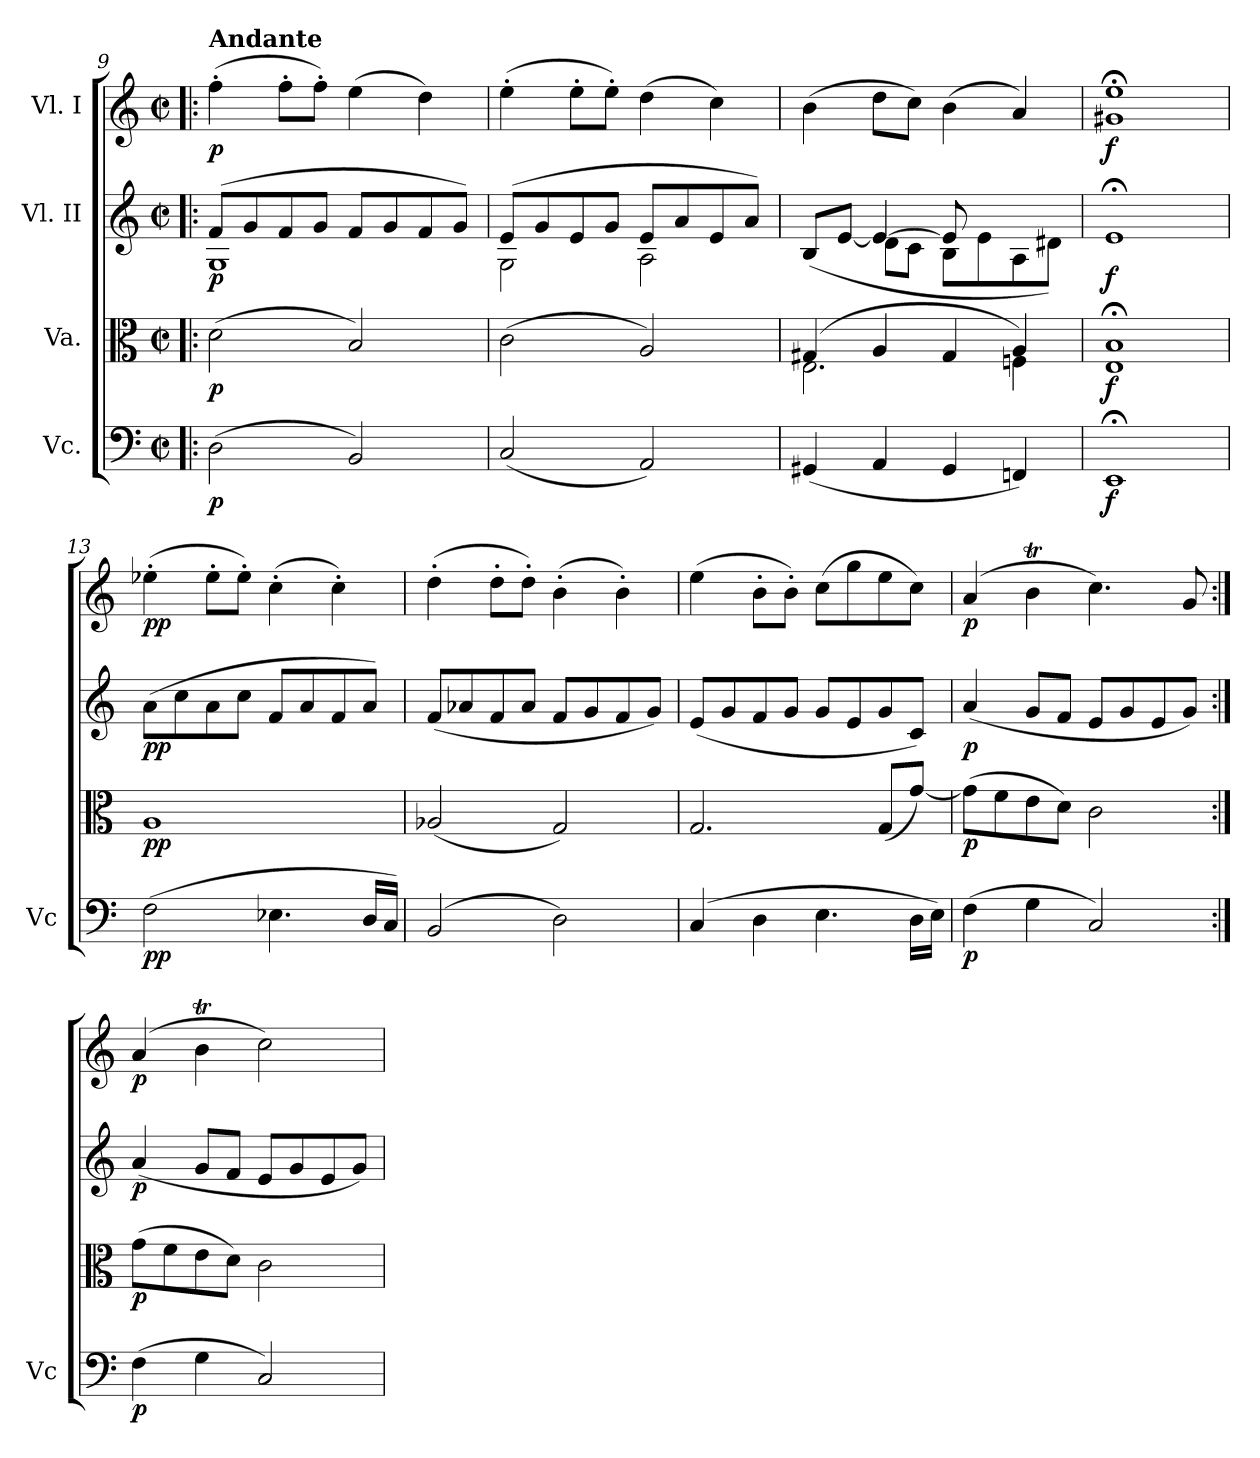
**kern	**dynam	**kern	**dynam	**kern	**dynam	**kern	**dynam
*part4	*part4	*part3	*part3	*part2	*part2	*part1	*part1
*staff4	*staff4	*staff3	*staff3	*staff2	*staff2	*staff1	*staff1
*I"Vc.	*	*I"Va.	*	*I"Vl. II	*	*I"Vl. I	*
*I'Vc	*	*	*	*	*	*	*
*clefF4	*	*clefC3	*	*clefG2	*	*clefG2	*
*k[]	*	*k[]	*	*k[]	*	*k[]	*
*M2/2	*	*M2/2	*	*M2/2	*	*M2/2	*
*met(c|)	*	*met(c|)	*	*met(c|)	*	*met(c|)	*
=9!|:	=9!|:	=9!|:	=9!|:	=9!|:	=9!|:	=9!|:	=9!|:
*	*	*	*	*^	*	*	*
!	!	!	!	!	!	!	!LO:TX:a:B:t=Andante	!
!	!LO:DY:b	!	!LO:DY:b	!	!	!LO:DY:b	!	!LO:DY:b
(>2D\	p	(>2d\	p	(>8f/L	1G	p	(>4ff'\	p
.	.	.	.	8g/	.	.	.	.
.	.	.	.	8f/	.	.	8ff'\L	.
.	.	.	.	8g/J	.	.	8ff'\J)	.
2BB/)	.	2B/)	.	8f/L	.	.	(>4ee\	.
.	.	.	.	8g/	.	.	.	.
.	.	.	.	8f/	.	.	4dd\)	.
.	.	.	.	8g/J)	.	.	.	.
=10	=10	=10	=10	=10	=10	=10	=10	=10
!	!LO:DY:b	!	!LO:DY:b	!	!	!LO:DY:b	!	!LO:DY:b
(<2C/	cresc.	(>2c\	cresc.	(>8e/L	2G\	cresc.	(>4ee'\	cresc.
.	.	.	.	8g/	.	.	.	.
.	.	.	.	8e/	.	.	8ee'\L	.
.	.	.	.	8g/J	.	.	8ee'\J)	.
2AA/)	.	2A/)	.	8e/L	2A\	.	(>4dd\	.
.	.	.	.	8a/	.	.	.	.
.	.	.	.	8e/	.	.	4cc\)	.
.	.	.	.	8a/J)	.	.	.	.
=11	=11	=11	=11	=11	=11	=11	=11	=11
*	*	*^	*	*	*	*	*	*
(<4GG#X/	.	(>4G#X/	2.E\	.	(<8B/L	4ryy	.	(>4b\	.
.	.	.	.	.	[8e/J	.	.	.	.
4AA/	.	4A/	.	.	4e/_	8d\L	.	8dd\L	.
.	.	.	.	.	.	8c\J	.	8cc\J)	.
4GG#/	.	4G#/	.	.	8e/]	8B\L	.	(>4b\	.
.	.	.	.	.	8ryy	8e\	.	.	.
4FFn/)	.	4A/)	4Fn\	.	4ryy	8A\	.	4a/)	.
.	.	.	.	.	.	8d#X\J)	.	.	.
*	*	*v	*v	*	*	*	*	*	*
=12	=12	=12	=12	=12	=12	=12	=12	=12
!	!LO:DY:b	!	!LO:DY:b	!	!	!LO:DY:b	!	!LO:DY:b
*	*	*	*	*v	*v	*	*	*
1EE;<	f	1E;< 1B;<	f	1e;<	f	1g#X;< 1ee;<	f
=13	=13	=13	=13	=13	=13	=13	=13
!	!LO:DY:b	!	!LO:DY:b	!	!LO:DY:b	!	!LO:DY:b
(>2F\	pp	1A	pp	(>8a\L	pp	(>4ee-X'\	pp
.	.	.	.	8cc\	.	.	.
.	.	.	.	8a\	.	8ee-'\L	.
.	.	.	.	8cc\J	.	8ee-'\J)	.
4.E-X\	.	.	.	8f/L	.	(>4cc'\	.
.	.	.	.	8a/	.	.	.
.	.	.	.	8f/	.	4cc'\)	.
16D/LL	.	.	.	8a/J)	.	.	.
16C/JJ)	.	.	.	.	.	.	.
!!LO:LB:g=z
=14	=14	=14	=14	=14	=14	=14	=14
(>2BB/	.	(<2A-X/	.	(<8f/L	.	(>4dd'\	.
.	.	.	.	8a-X/	.	.	.
.	.	.	.	8f/	.	8dd'\L	.
.	.	.	.	8a-/J	.	8dd'\J)	.
2D\)	.	2G/)	.	8f/L	.	(>4b'\	.
.	.	.	.	8g/	.	.	.
.	.	.	.	8f/	.	4b'\)	.
.	.	.	.	8g/J)	.	.	.
=15	=15	=15	=15	=15	=15	=15	=15
(>4C/	.	2.G/	.	(<8e/L	.	(>4ee\	.
.	.	.	.	8g/	.	.	.
4D\	.	.	.	8f/	.	8b'\L	.
.	.	.	.	8g/J	.	8b'\J)	.
4.E\	.	.	.	8g/L	.	(>8cc\L	.
.	.	.	.	8e/	.	8gg\	.
.	.	(<8G/L	.	8g/	.	8ee\	.
16D\LL	.	[8g/J)	.	8c/J)	.	8cc\J)	.
16E\JJ)	.	.	.	.	.	.	.
=16	=16	=16	=16	=16	=16	=16	=16
!	!LO:DY:b	!	!LO:DY:b	!	!LO:DY:b	!	!LO:DY:b
(>4F\	p	(>8g\L]	p	(<4a/	p	(>4a/	p
.	.	8f\	.	.	.	.	.
4G\	.	8e\	.	8g/L	.	4bt\	.
.	.	8d\J)	.	8f/J	.	.	.
2C/)	.	2c\	.	8e/L	.	4.cc\)	.
.	.	.	.	8g/	.	.	.
.	.	.	.	8e/	.	.	.
.	.	.	.	8g/J)	.	8g/	.
=1X:|!	=1X:|!	=1X:|!	=1X:|!	=1X:|!	=1X:|!	=1X:|!	=1X:|!
!	!LO:DY:b	!	!LO:DY:b	!	!LO:DY:b	!	!LO:DY:b
(>4F\	p	(>8g\L	p	(<4a/	p	(>4a/	p
.	.	8f\	.	.	.	.	.
4G\	.	8e\	.	8g/L	.	4bt\	.
.	.	8d\J)	.	8f/J	.	.	.
2C/)	.	2c\	.	8e/L	.	2cc\)	.
.	.	.	.	8g/	.	.	.
.	.	.	.	8e/	.	.	.
.	.	.	.	8g/J)	.	.	.
=	=	=	=	=	=	=	=
*-	*-	*-	*-	*-	*-	*-	*-
